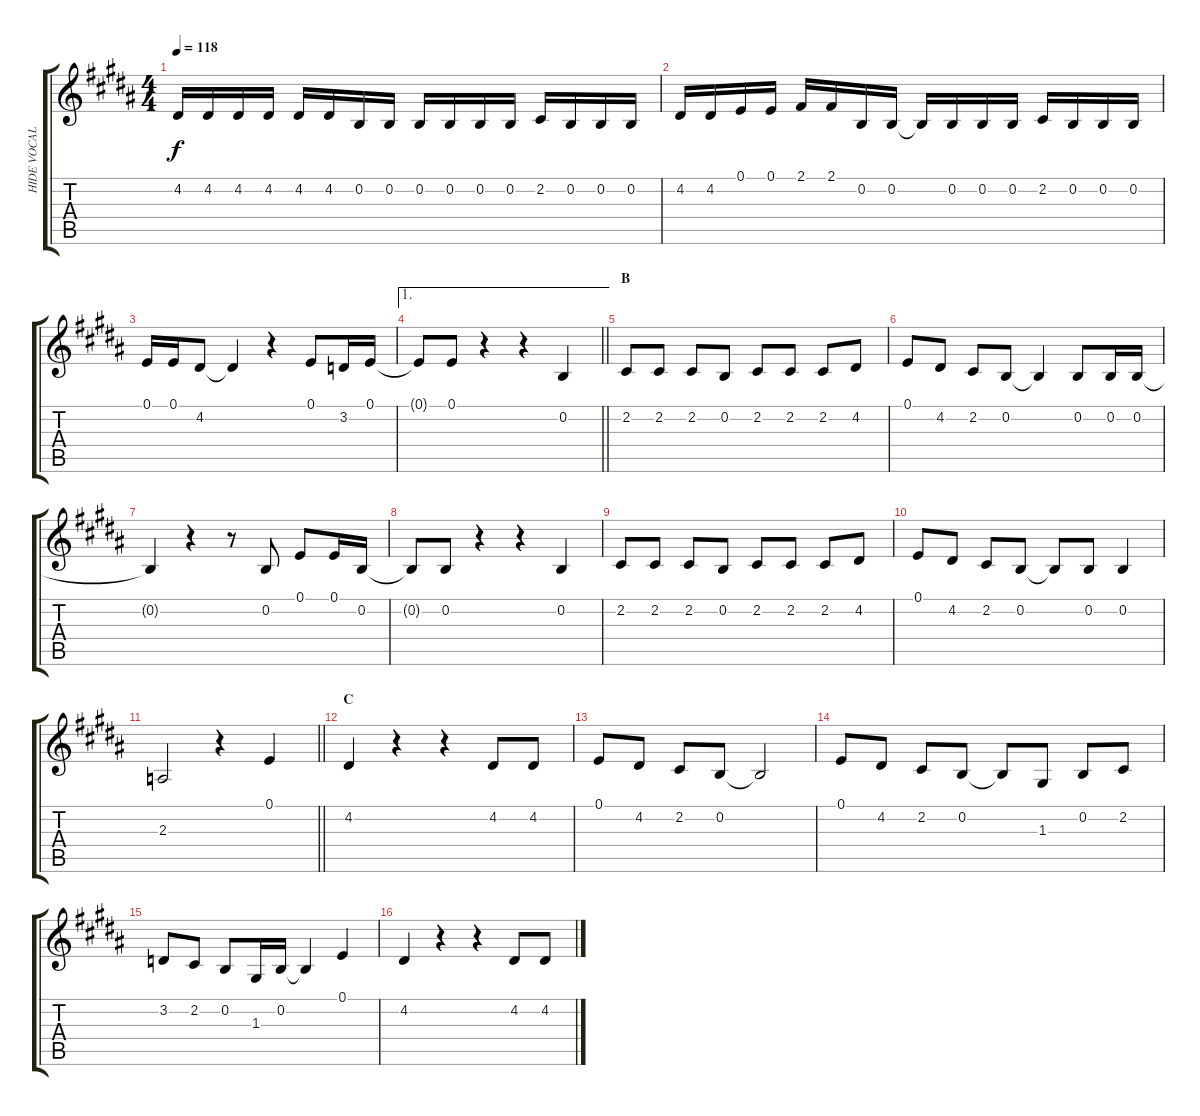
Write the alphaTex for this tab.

\track ("HIDE VOCAL" "HIDE VOCAL") {instrument oboe}
\staff {score tabs}
\tuning (E4 B3 G3 D3 A2 E2) {hide}
\ts (4 4)
\tempo 118
\clef g2
\ks b
4.2.16{dy f} 4.2.16 4.2.16 4.2.16 4.2.16 4.2.16 0.2.16 0.2.16 0.2.16 0.2.16 0.2.16 0.2.16 2.2.16 0.2.16 0.2.16 0.2.16 |
4.2.16 4.2.16 0.1.16 0.1.16 2.1.16 2.1.16 0.2.16 0.2.16 0.2{t}.16 0.2.16 0.2.16 0.2.16 2.2.16 0.2.16 0.2.16 0.2.16 |
0.1.16 0.1.16 4.2.8 4.2{t}.4 r.4 0.1.8 3.2.16 0.1.16 |
\ae 1
\barLineRight lightlight
0.1{t}.8 0.1.8 r.4 r.4 0.2.4 |
\section ("" "B")
2.2.8 2.2.8 2.2.8 0.2.8 2.2.8 2.2.8 2.2.8 4.2.8 |
0.1.8 4.2.8 2.2.8 0.2.8 0.2{t}.4 0.2.8 0.2.16 0.2.16 |
0.2{t}.4 r.4 r.8 0.2.8 0.1.8 0.1.16 0.2.16 |
0.2{t}.8 0.2.8 r.4 r.4 0.2.4 |
2.2.8 2.2.8 2.2.8 0.2.8 2.2.8 2.2.8 2.2.8 4.2.8 |
0.1.8 4.2.8 2.2.8 0.2.8 0.2{t}.8 0.2.8 0.2.4 |
\barLineRight lightlight
2.3.2 r.4 0.1.4 |
\section ("" "C")
4.2.4 r.4 r.4 4.2.8 4.2.8 |
0.1.8 4.2.8 2.2.8 0.2.8 0.2{t}.2 |
0.1.8 4.2.8 2.2.8 0.2.8 0.2{t}.8 1.3.8 0.2.8 2.2.8 |
3.2.8 2.2.8 0.2.8 1.3.16 0.2.16 0.2{t}.4 0.1.4 |
4.2.4 r.4 r.4 4.2.8 4.2.8
